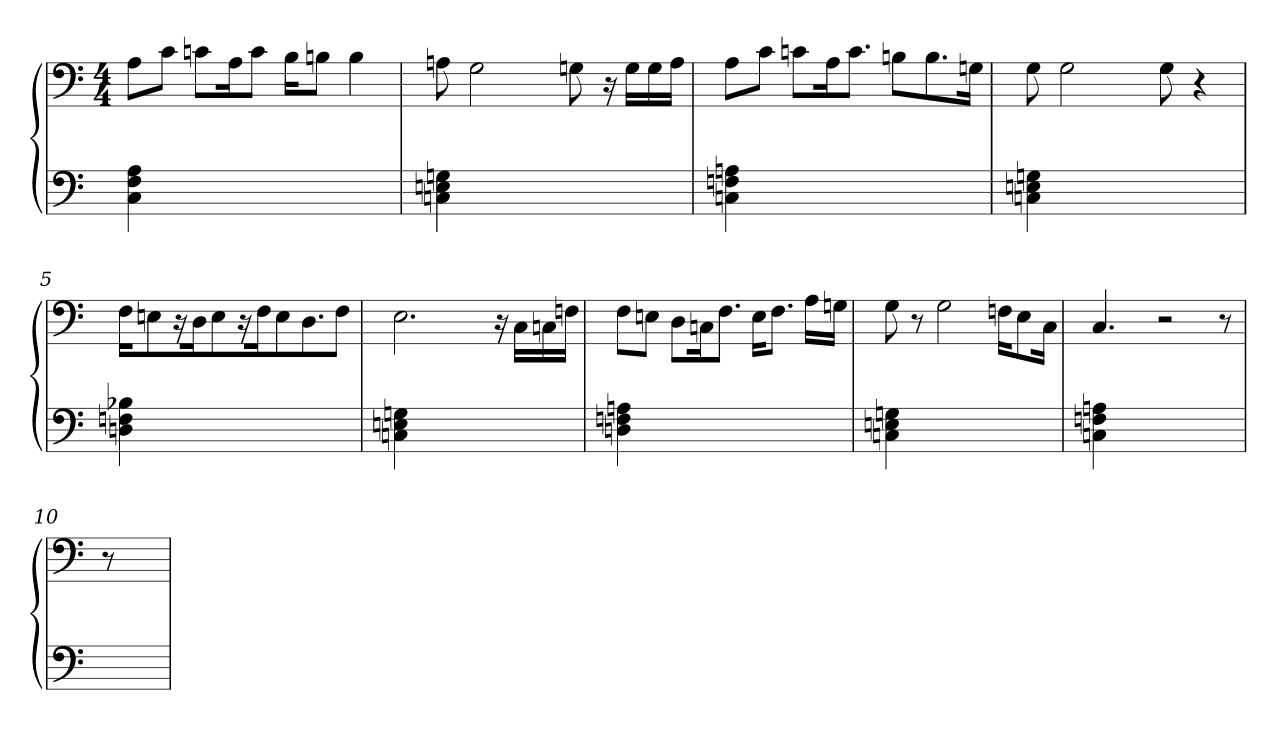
**kern	**kern
*part2	*part1
*staff2	*staff1
*	*M4/4
=1	=1
4F 4A 4C	8AL
.	8cJ
2.ryy	8cnL
.	16AK
.	8cJ
.	16BKL
.	8BnJ
.	4B
=2	=2
4Cn 4En 4Gn	8An
.	2G
2.ryy	.
.	8Gn
.	16r
.	16GLL
.	16G
.	16AJJ
=3	=3
4Fn 4An 4Cn	8AL
.	8cJ
2.ryy	8cnL
.	16AK
.	8.cJ
.	8BnL
.	8.B
.	16GnJk
=4	=4
4Cn 4En 4Gn	8G
.	2G
2.ryy	.
.	8G
.	4r
=5	=5
4B-X 4Dn 4Fn	16FKL
.	8EnJ
.	16r
2.ryy	16DKL
.	8EJ
.	16r
.	16FKL
.	8E
.	8.DJ
.	8FJ
=6	=6
4Cn 4En 4Gn	2.E
2.ryy	.
.	16r
.	16CLL
.	16Cn
.	16FnJJ
=7	=7
4Dn 4Fn 4An	8FL
.	8EnJ
2.ryy	8DL
.	16CnK
.	8.FJ
.	16EKL
.	8.FJ
.	16ALL
.	16GnJJ
=8	=8
4Cn 4En 4Gn	8G
.	8r
2.ryy	2G
.	16FnKL
.	8E
.	16CJk
=9	=9
4Fn 4An 4Cn	4.C
2.ryy	.
.	2r
.	8r
=10	=10
4ryy	8r
.	8ryy
=	=
*-	*-
